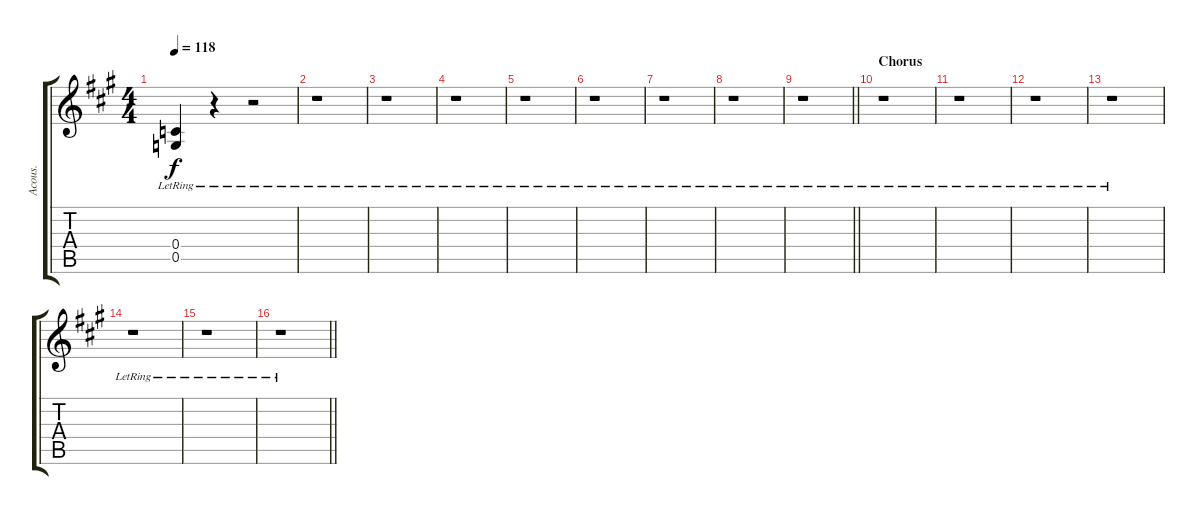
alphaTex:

\track ("Acous." "Acous.") {instrument acousticguitarsteel}
\staff {score tabs}
\tuning (D4 A3 F3 C3 G2 C2) {hide}
\ts (4 4)
\tempo 118
\clef g2
\ks a
(0.4{lr} 0.5{lr}).4{dy f} r.4 r.2 |
r.1 |
r.1 |
r.1 |
r.1 |
r.1 |
r.1 |
r.1 |
\barLineRight lightlight
r.1 |
\section ("" "Chorus")
r.1 |
r.1 |
r.1 |
r.1 |
r.1 |
r.1 |
\barLineRight lightlight
r.1
